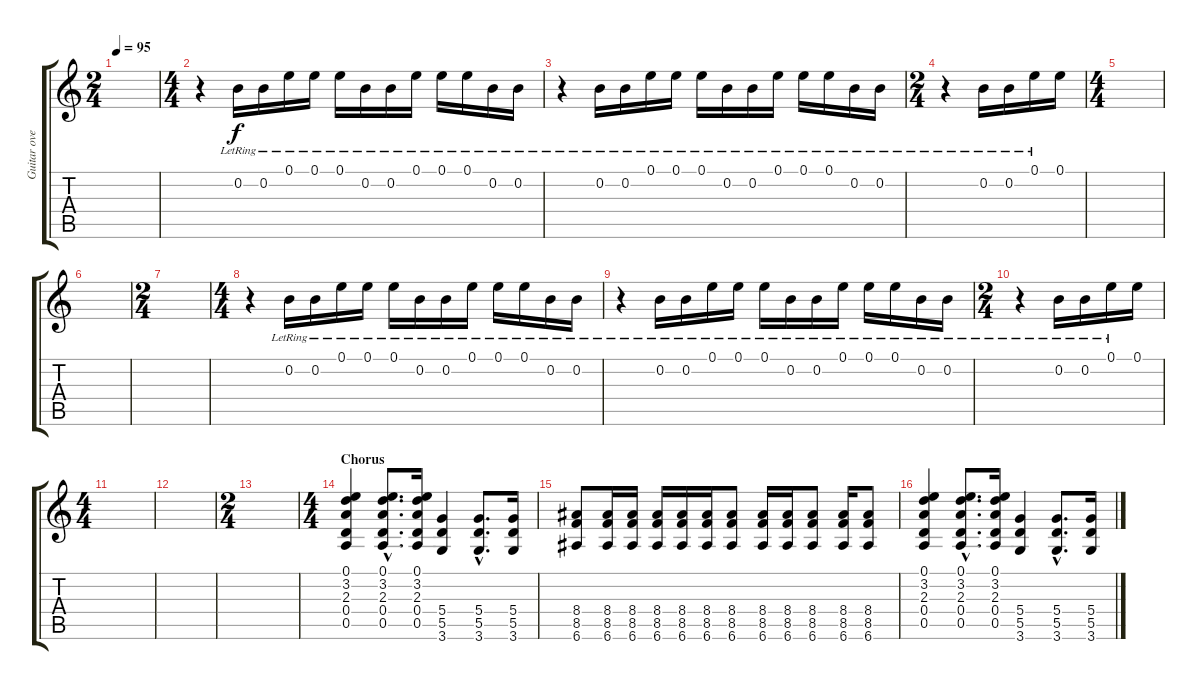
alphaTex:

\track ("Guitar over dub" "Guitar ove") {instrument acousticguitarsteel}
\staff {score tabs}
\tuning (E4 B3 G3 D3 A2 E2) {hide}
\ts (2 4)
\tempo 95
\clef g2
\ks c
|
\ts (4 4)
r.4 0.2{lr}.16 0.2{lr}.16 0.1{lr}.16 0.1{lr}.16 0.1{lr}.16 0.2{lr}.16 0.2{lr}.16 0.1{lr}.16 0.1{lr}.16 0.1{lr}.16 0.2{lr}.16 0.2{lr}.16 |
r.4 0.2{lr}.16 0.2{lr}.16 0.1{lr}.16 0.1{lr}.16 0.1{lr}.16 0.2{lr}.16 0.2{lr}.16 0.1{lr}.16 0.1{lr}.16 0.1{lr}.16 0.2{lr}.16 0.2{lr}.16 |
\ts (2 4)
r.4 0.2{lr}.16 0.2{lr}.16 0.1{lr}.16 0.1.16 |
\ts (4 4)
|
|
\ts (2 4)
|
\ts (4 4)
r.4 0.2{lr}.16 0.2{lr}.16 0.1{lr}.16 0.1{lr}.16 0.1{lr}.16 0.2{lr}.16 0.2{lr}.16 0.1{lr}.16 0.1{lr}.16 0.1{lr}.16 0.2{lr}.16 0.2{lr}.16 |
r.4 0.2{lr}.16 0.2{lr}.16 0.1{lr}.16 0.1{lr}.16 0.1{lr}.16 0.2{lr}.16 0.2{lr}.16 0.1{lr}.16 0.1{lr}.16 0.1{lr}.16 0.2{lr}.16 0.2{lr}.16 |
\ts (2 4)
r.4 0.2{lr}.16 0.2{lr}.16 0.1{lr}.16 0.1.16 |
\ts (4 4)
|
|
\ts (2 4)
|
\ts (4 4)
\section ("" "Chorus")
(0.1 3.2 2.3 0.4 0.5).4{volume 16 instrument distortionguitar} (0.1{hac} 3.2{hac} 2.3{hac} 0.4{hac} 0.5{hac}).8{d} (0.1 3.2 2.3 0.4 0.5).16 (5.4 5.5 3.6).4 (5.4{hac} 5.5{hac} 3.6{hac}).8{d} (5.4 5.5 3.6).16 |
(8.4 8.5 6.6).8 (8.4 8.5 6.6).16 (8.4 8.5 6.6).16 (8.4 8.5 6.6).16 (8.4 8.5 6.6).16 (8.4 8.5 6.6).16 (8.4 8.5 6.6).8 (8.4 8.5 6.6).16 (8.4 8.5 6.6).16 (8.4 8.5 6.6).8 (8.4 8.5 6.6).16 (8.4 8.5 6.6).8 |
(0.1 3.2 2.3 0.4 0.5).4 (0.1{hac} 3.2{hac} 2.3{hac} 0.4{hac} 0.5{hac}).8{d} (0.1 3.2 2.3 0.4 0.5).16 (5.4 5.5 3.6).4 (5.4{hac} 5.5{hac} 3.6{hac}).8{d} (5.4 5.5 3.6).16
